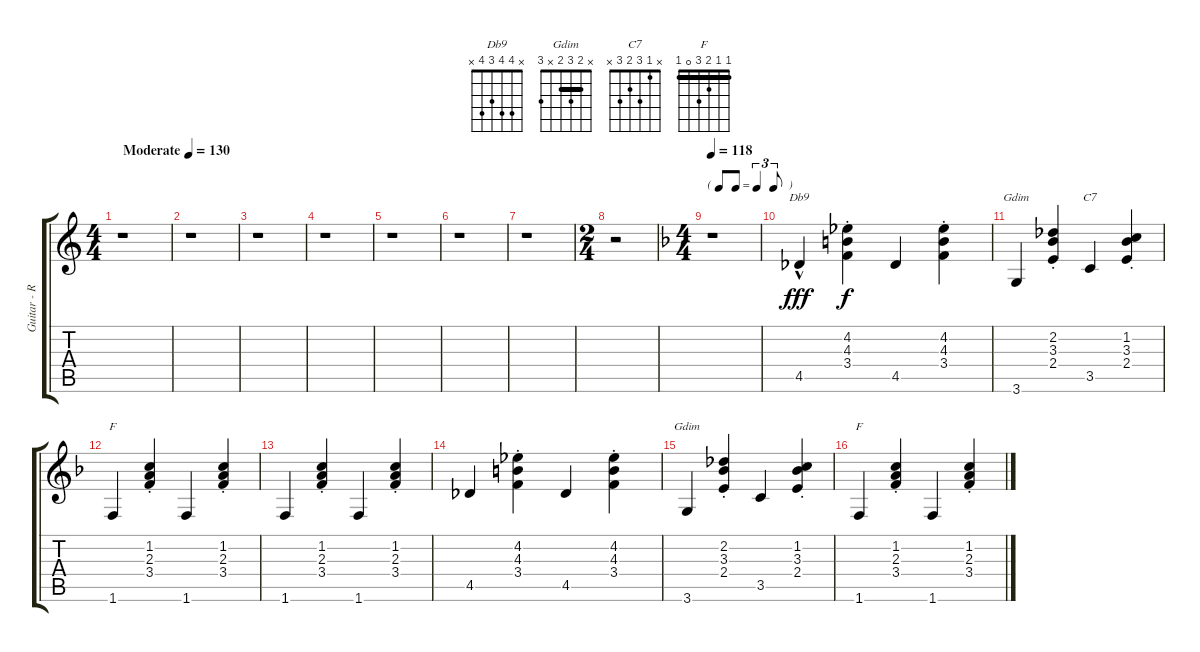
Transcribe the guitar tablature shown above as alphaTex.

\track ("Guitar - Rhythm" "Guitar - R") {instrument acousticguitarsteel}
\staff {score tabs}
\tuning (E4 B3 G3 D3 A2 E2) {hide}
\chord ("Db9" x 4 4 3 4 x)
\chord ("Gdim" x 2 3 2 x 3)
\chord ("C7" x 1 3 2 3 x)
\chord ("F" x 1 2 3 x 1)
\chord ("Gdim" x 2 3 2 x 3) {barre 2}
\chord ("F" 1 1 2 3 0 1) {barre 1}
\ts (4 4)
\tempo (130 "Moderate")
\clef g2
\ks c
r.1{dy fff instrument acousticguitarsteel} |
r.1 |
r.1 |
r.1 |
r.1 |
r.1 |
r.1 |
\ts (2 4)
r.2 |
\ts (4 4)
\tf triplet8th
\tempo 118
\ks f
r.1 |
4.5{hac}.4{ch "Db9"} (4.2 4.3 3.4{st}).4{dy f} 4.5.4 (4.2 4.3 3.4{st}).4 |
3.6.4{ch "Gdim"} (2.2 3.3 2.4{st}).4 3.5.4{ch "C7"} (1.2 3.3 2.4{st}).4 |
1.6.4{ch "F"} (1.2{st} 2.3 3.4).4 1.6.4 (1.2 2.3 3.4{st}).4 |
1.6.4 (1.2{st} 2.3 3.4).4 1.6.4 (1.2 2.3 3.4{st}).4 |
4.5.4 (4.2 4.3 3.4{st}).4 4.5.4 (4.2 4.3 3.4{st}).4 |
3.6.4{ch "Gdim"} (2.2 3.3 2.4{st}).4 3.5.4 (1.2 3.3 2.4{st}).4 |
1.6.4{ch "F"} (1.2{st} 2.3 3.4).4 1.6.4 (1.2 2.3 3.4{st}).4
